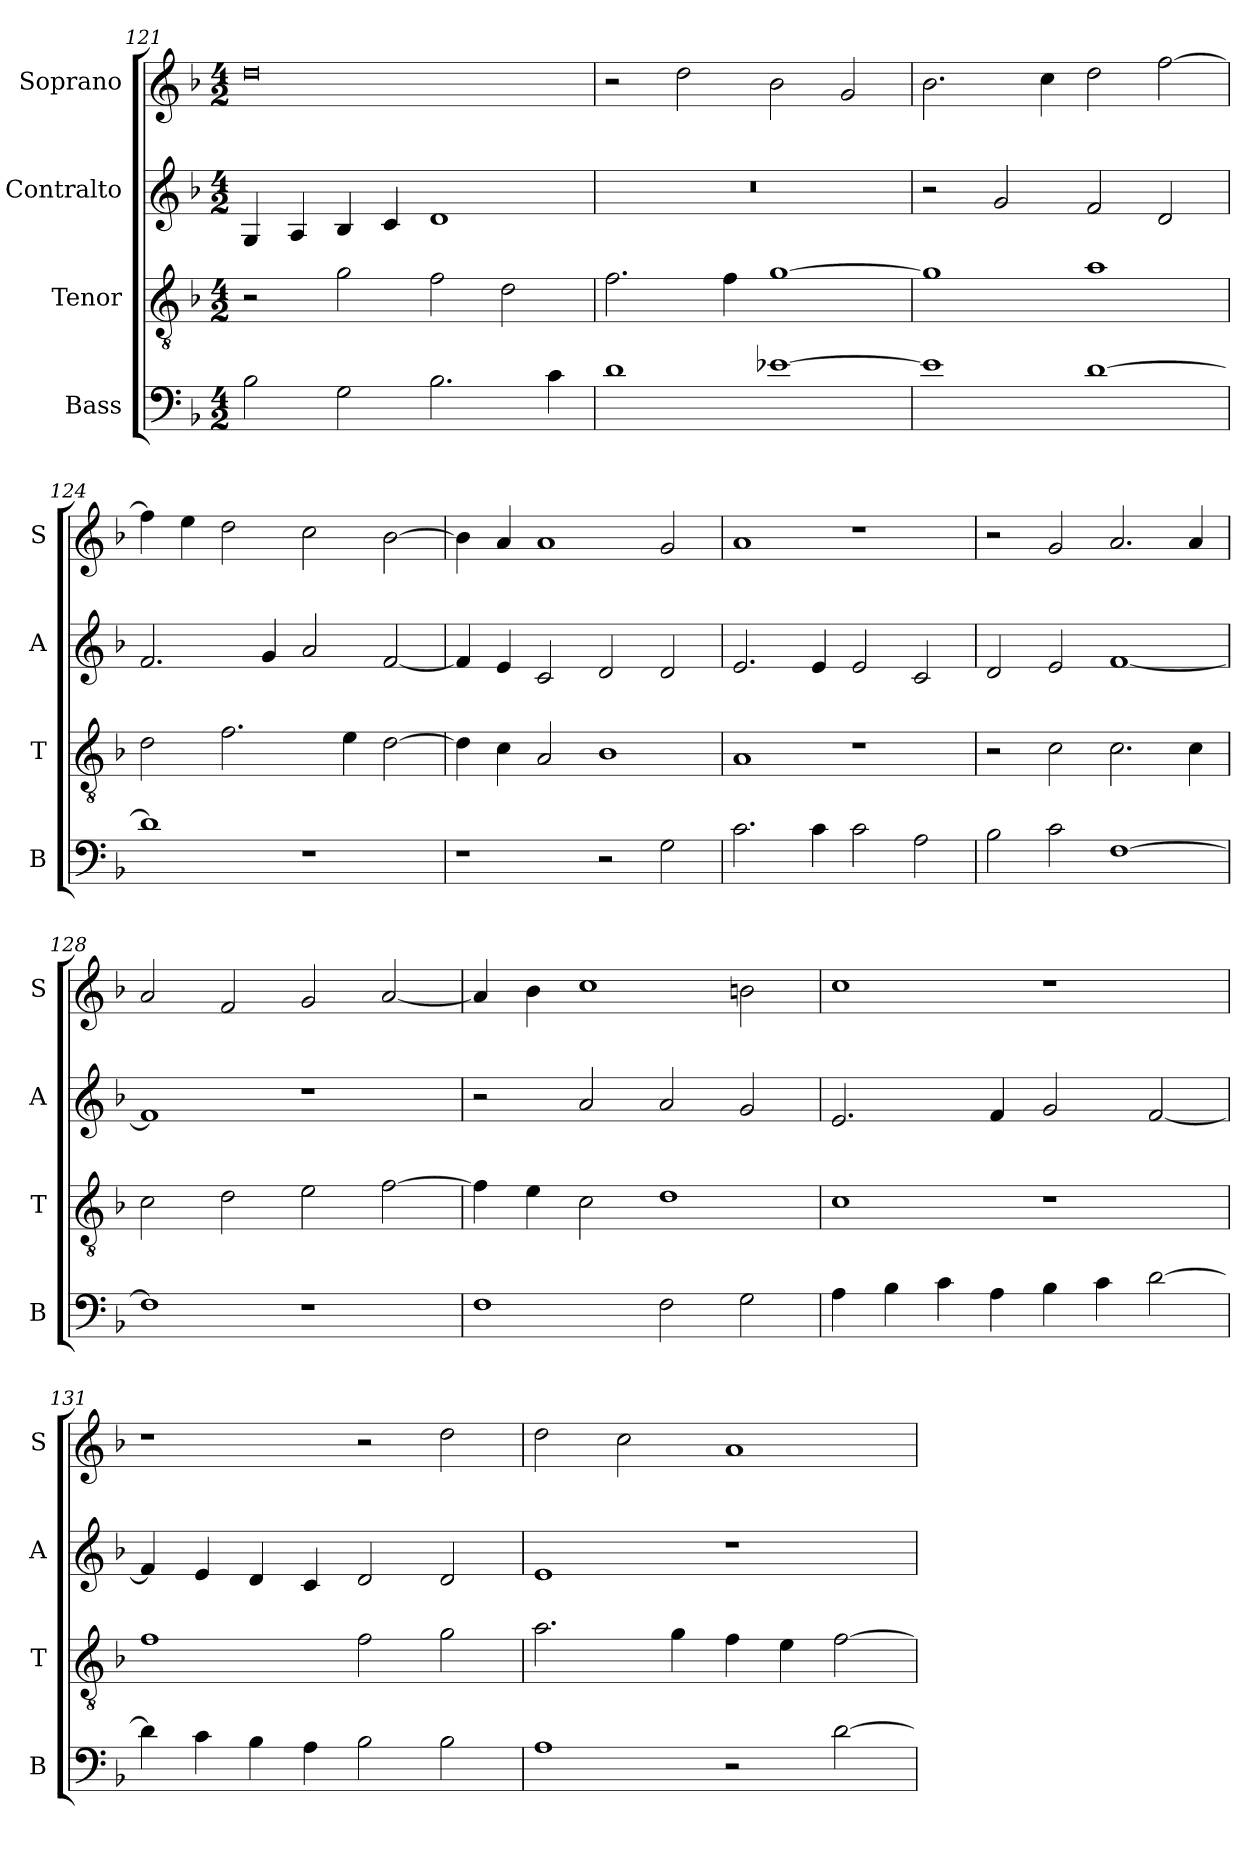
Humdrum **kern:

**kern	**kern	**kern	**kern
*part4	*part3	*part2	*part1
*staff4	*staff3	*staff2	*staff1
*I"Bass	*I"Tenor	*I"Contralto	*I"Soprano
*I'B	*I'T	*I'A	*I'S
*clefF4	*clefGv2	*clefG2	*clefG2
*k[b-]	*k[b-]	*k[b-]	*k[b-]
*D:aeo	*D:aeo	*D:aeo	*D:aeo
*M4/2	*M4/2	*M4/2	*M4/2
=121	=121	=121	=121
2B-	2r	4G	0dd
.	.	4A	.
2G	2g	4B-	.
.	.	4c	.
2.B-	2f	1d	.
.	2d	.	.
4c	.	.	.
=122	=122	=122	=122
1d	2.f	0r	2r
.	.	.	2dd
.	4f	.	.
[1e-X	[1g	.	2b-
.	.	.	2g
=123	=123	=123	=123
1e-]	1g]	2r	2.b-
.	.	2g	.
.	.	.	4cc
[1d	1a	2f	2dd
.	.	2d	[2ff
=124	=124	=124	=124
1d]	2d	2.f	4ff]
.	.	.	4ee
.	2.f	.	2dd
.	.	4g	.
1r	.	2a	2cc
.	4e	.	.
.	[2d	[2f	[2b-
=125	=125	=125	=125
1r	4d]	4f]	4b-]
.	4c	4e	4a
.	2A	2c	1a
2r	1B-	2d	.
2G	.	2d	2g
=126	=126	=126	=126
2.c	1A	2.e	1a
4c	.	4e	.
2c	1r	2e	1r
2A	.	2c	.
=127	=127	=127	=127
2B-	2r	2d	2r
2c	2c	2e	2g
[1F	2.c	[1f	2.a
.	4c	.	4a
=128	=128	=128	=128
1F]	2c	1f]	2a
.	2d	.	2f
1r	2e	1r	2g
.	[2f	.	[2a
=129	=129	=129	=129
1F	4f]	2r	4a]
.	4e	.	4b-
.	2c	2a	1cc
2F	1d	2a	.
2G	.	2g	2bn
=130	=130	=130	=130
4A	1c	2.e	1cc
4B-	.	.	.
4c	.	.	.
4A	.	4f	.
4B-	1r	2g	1r
4c	.	.	.
[2d	.	[2f	.
=131	=131	=131	=131
4d]	1f	4f]	1r
4c	.	4e	.
4B-	.	4d	.
4A	.	4c	.
2B-	2f	2d	2r
2B-	2g	2d	2dd
=132	=132	=132	=132
1A	2.a	1e	2dd
.	.	.	2cc
.	4g	.	.
2r	4f	1r	1a
.	4e	.	.
[2d	[2f	.	.
=	=	=	=
*-	*-	*-	*-
